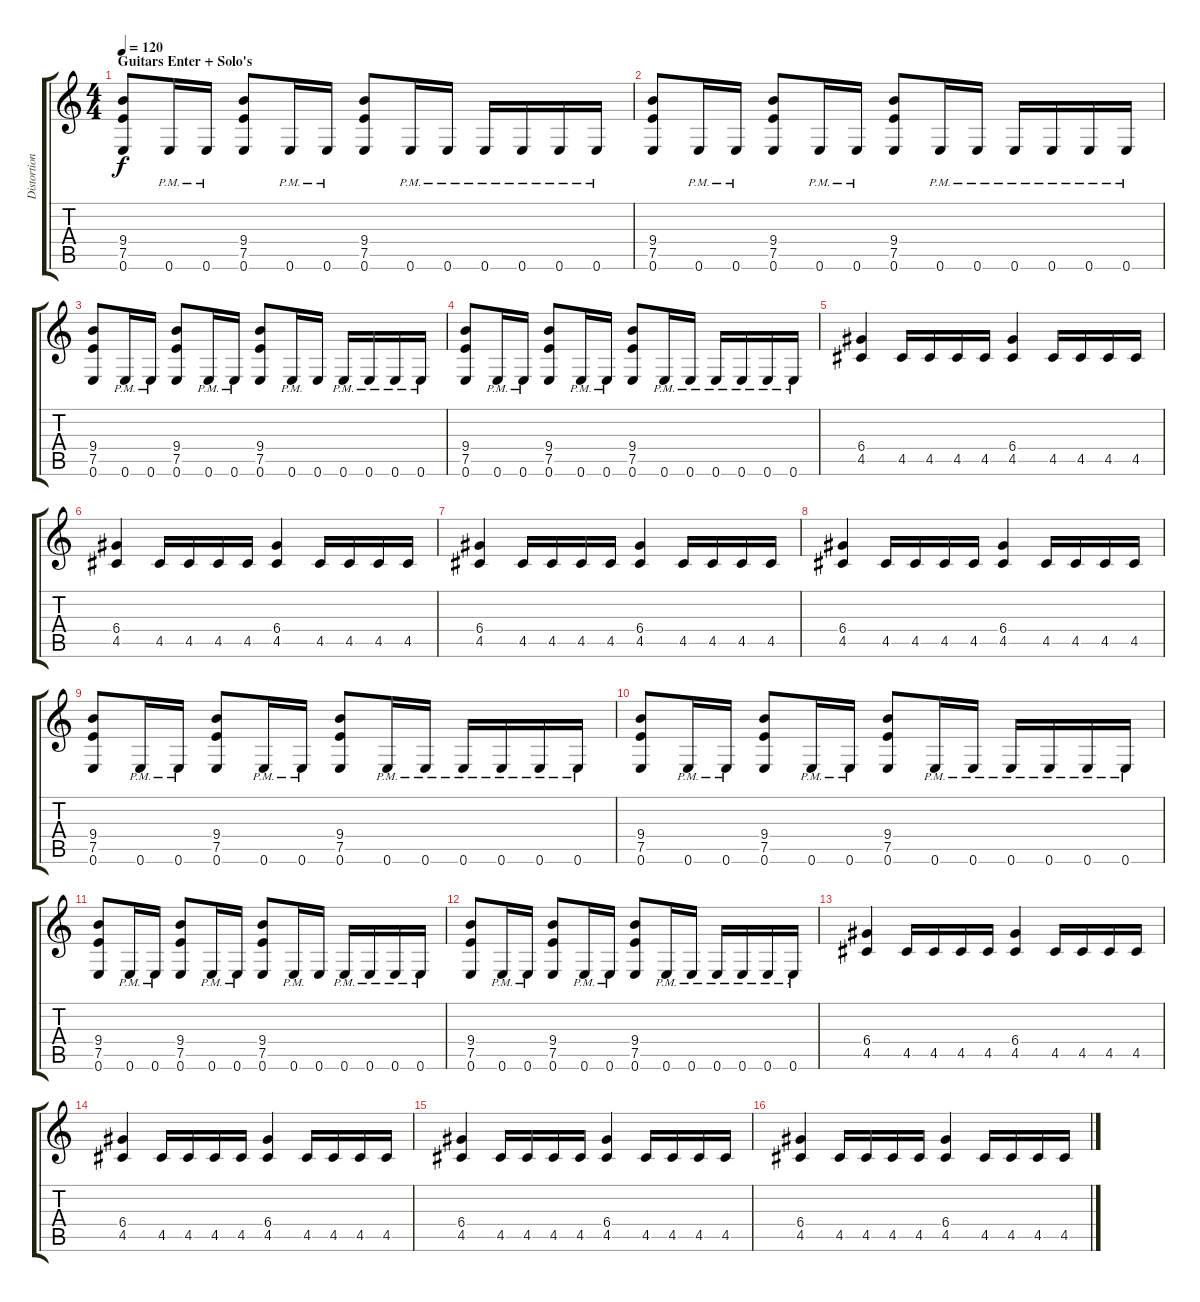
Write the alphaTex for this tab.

\track ("Distortion Guitar 2" "Distortion") {instrument distortionguitar}
\staff {score tabs}
\tuning (E4 B3 G3 D3 A2 E2) {hide}
\ts (4 4)
\section ("" "Guitars Enter + Solo's")
\tempo 120
\clef g2
\ks c
(9.4 7.5 0.6).8{dy f} 0.6{pm}.16 0.6{pm}.16 (9.4 7.5 0.6).8 0.6{pm}.16 0.6{pm}.16 (9.4 7.5 0.6).8 0.6{pm}.16 0.6{pm}.16 0.6{pm}.16 0.6{pm}.16 0.6{pm}.16 0.6{pm}.16 |
(9.4 7.5 0.6).8 0.6{pm}.16 0.6{pm}.16 (9.4 7.5 0.6).8 0.6{pm}.16 0.6{pm}.16 (9.4 7.5 0.6).8 0.6{pm}.16 0.6{pm}.16 0.6{pm}.16 0.6{pm}.16 0.6{pm}.16 0.6{pm}.16 |
(9.4 7.5 0.6).8 0.6{pm}.16 0.6{pm}.16 (9.4 7.5 0.6).8 0.6{pm}.16 0.6{pm}.16 (9.4 7.5 0.6).8 0.6{pm}.16 0.6.16 0.6{pm}.16 0.6{pm}.16 0.6{pm}.16 0.6{pm}.16 |
(9.4 7.5 0.6).8 0.6{pm}.16 0.6{pm}.16 (9.4 7.5 0.6).8 0.6{pm}.16 0.6{pm}.16 (9.4 7.5 0.6).8 0.6{pm}.16 0.6{pm}.16 0.6{pm}.16 0.6{pm}.16 0.6{pm}.16 0.6{pm}.16 |
(6.4 4.5).4 4.5.16 4.5.16 4.5.16 4.5.16 (6.4 4.5).4 4.5.16 4.5.16 4.5.16 4.5.16 |
(6.4 4.5).4 4.5.16 4.5.16 4.5.16 4.5.16 (6.4 4.5).4 4.5.16 4.5.16 4.5.16 4.5.16 |
(6.4 4.5).4 4.5.16 4.5.16 4.5.16 4.5.16 (6.4 4.5).4 4.5.16 4.5.16 4.5.16 4.5.16 |
(6.4 4.5).4 4.5.16 4.5.16 4.5.16 4.5.16 (6.4 4.5).4 4.5.16 4.5.16 4.5.16 4.5.16 |
(9.4 7.5 0.6).8 0.6{pm}.16 0.6{pm}.16 (9.4 7.5 0.6).8 0.6{pm}.16 0.6{pm}.16 (9.4 7.5 0.6).8 0.6{pm}.16 0.6{pm}.16 0.6{pm}.16 0.6{pm}.16 0.6{pm}.16 0.6{pm}.16 |
(9.4 7.5 0.6).8 0.6{pm}.16 0.6{pm}.16 (9.4 7.5 0.6).8 0.6{pm}.16 0.6{pm}.16 (9.4 7.5 0.6).8 0.6{pm}.16 0.6{pm}.16 0.6{pm}.16 0.6{pm}.16 0.6{pm}.16 0.6{pm}.16 |
(9.4 7.5 0.6).8 0.6{pm}.16 0.6{pm}.16 (9.4 7.5 0.6).8 0.6{pm}.16 0.6{pm}.16 (9.4 7.5 0.6).8 0.6{pm}.16 0.6.16 0.6{pm}.16 0.6{pm}.16 0.6{pm}.16 0.6{pm}.16 |
(9.4 7.5 0.6).8 0.6{pm}.16 0.6{pm}.16 (9.4 7.5 0.6).8 0.6{pm}.16 0.6{pm}.16 (9.4 7.5 0.6).8 0.6{pm}.16 0.6{pm}.16 0.6{pm}.16 0.6{pm}.16 0.6{pm}.16 0.6{pm}.16 |
(6.4 4.5).4 4.5.16 4.5.16 4.5.16 4.5.16 (6.4 4.5).4 4.5.16 4.5.16 4.5.16 4.5.16 |
(6.4 4.5).4 4.5.16 4.5.16 4.5.16 4.5.16 (6.4 4.5).4 4.5.16 4.5.16 4.5.16 4.5.16 |
(6.4 4.5).4 4.5.16 4.5.16 4.5.16 4.5.16 (6.4 4.5).4 4.5.16 4.5.16 4.5.16 4.5.16 |
(6.4 4.5).4 4.5.16 4.5.16 4.5.16 4.5.16 (6.4 4.5).4 4.5.16 4.5.16 4.5.16 4.5.16
